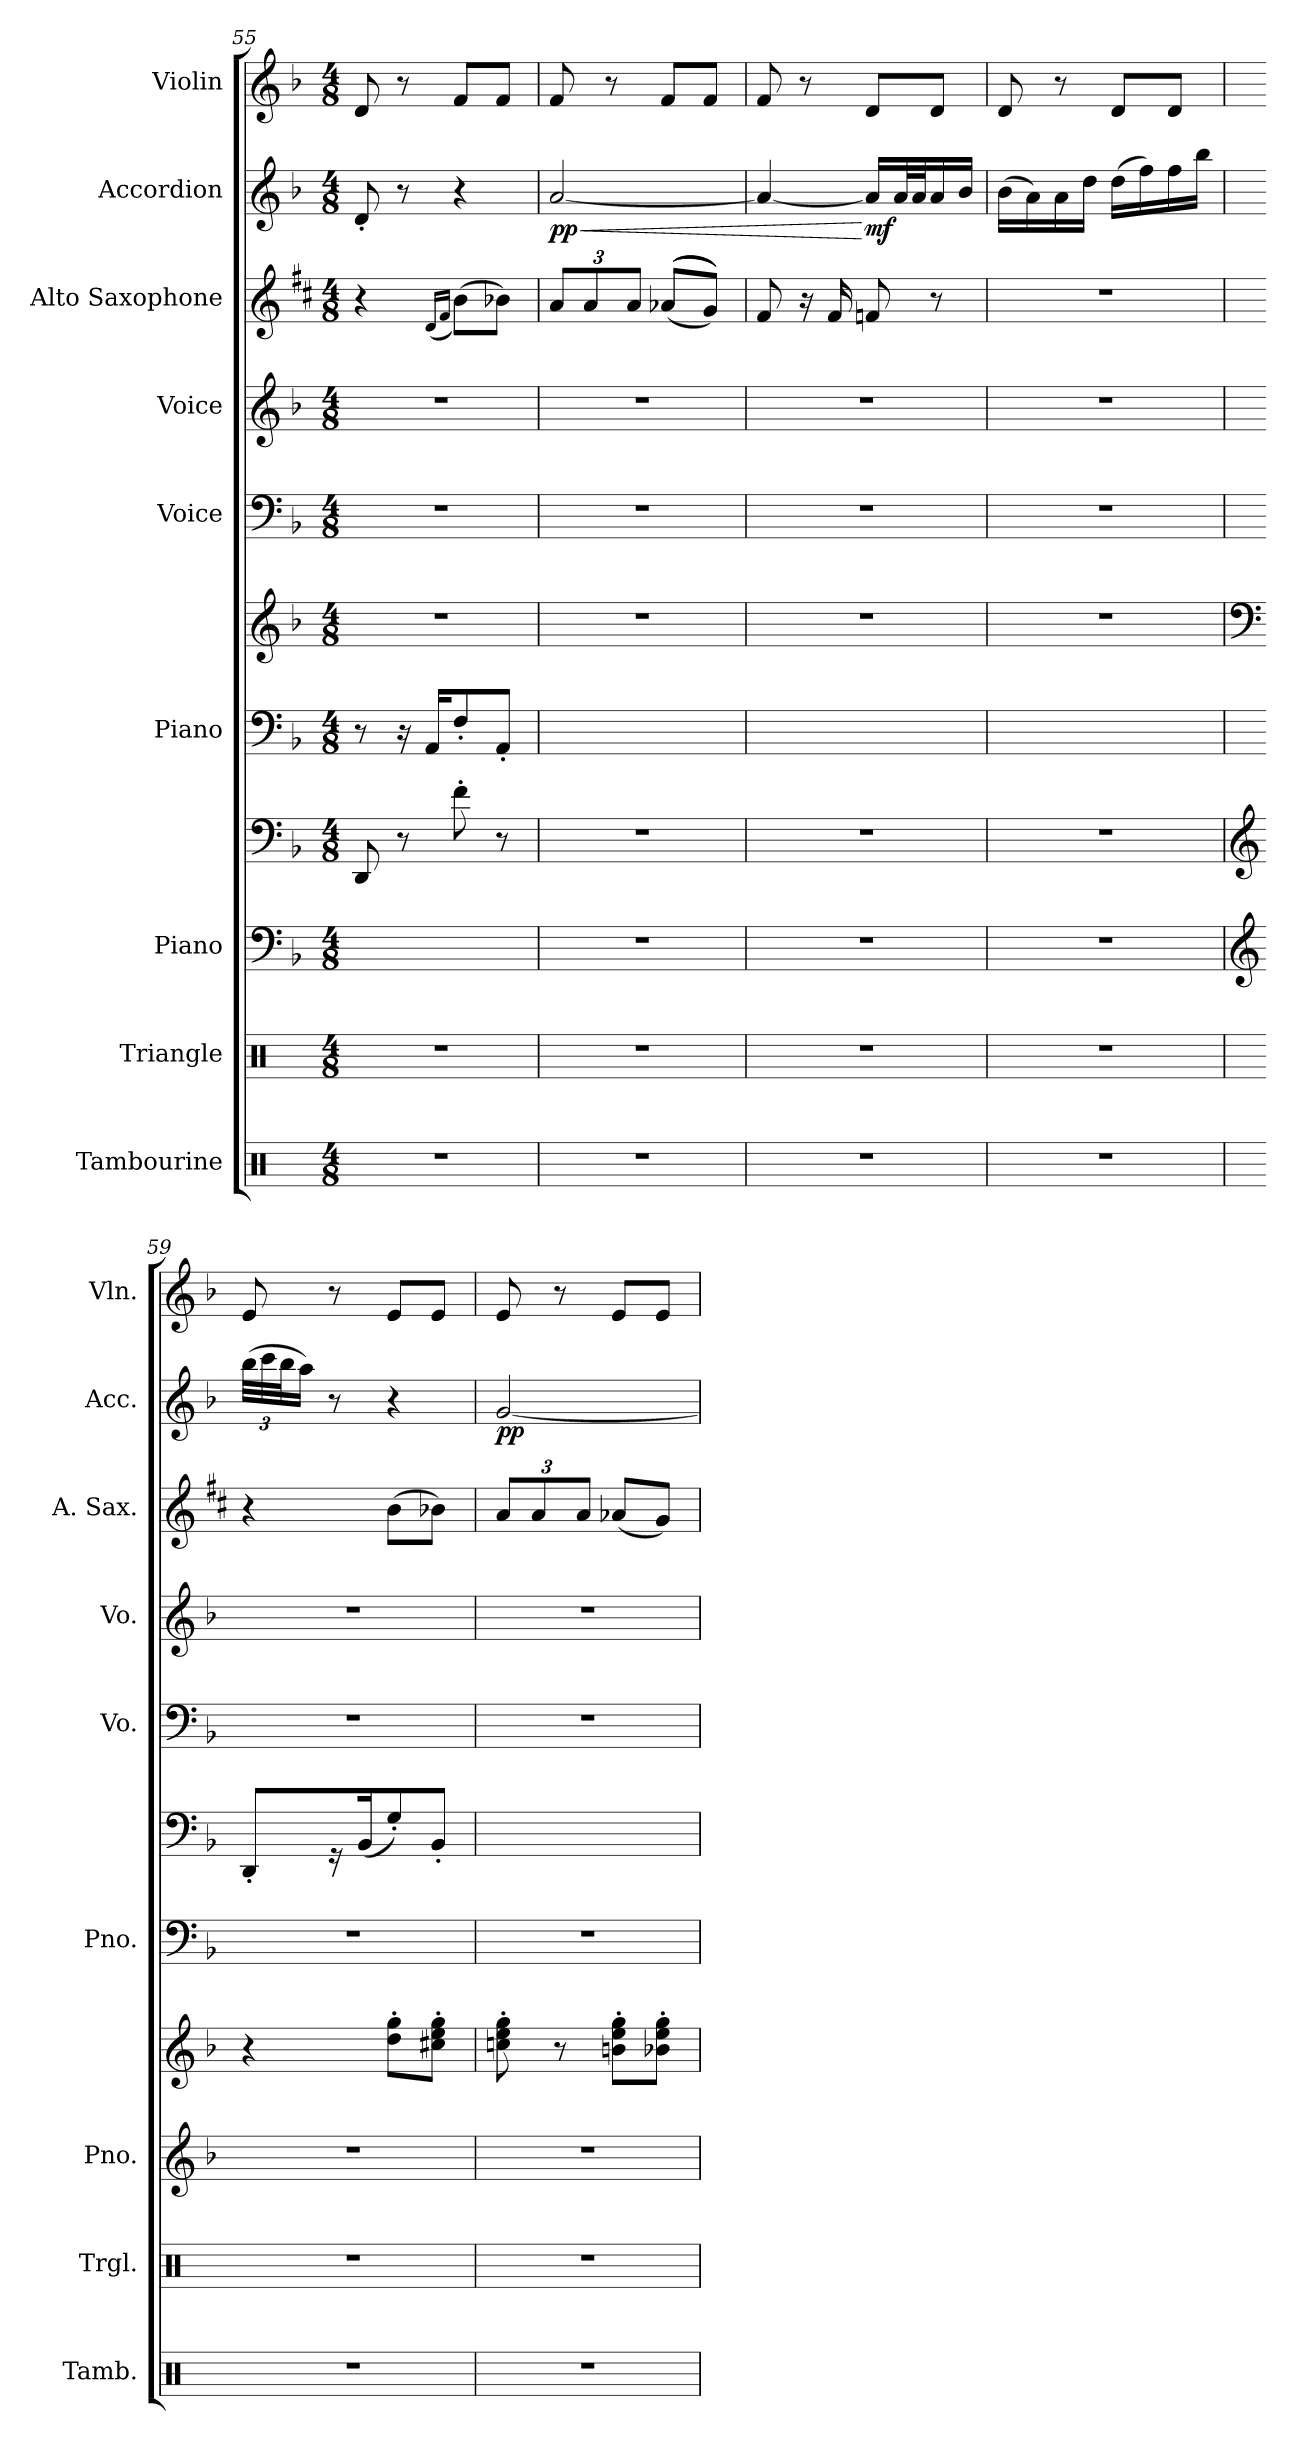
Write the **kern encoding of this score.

**kern	**kern	**kern	**kern	**kern	**kern	**kern	**kern	**kern	**kern	**dynam	**kern
*part9	*part8	*part7	*part7	*part6	*part6	*part5	*part4	*part3	*part2	*part2	*part1
*staff11	*staff10	*staff9	*staff8	*staff7	*staff6	*staff5	*staff4	*staff3	*staff2	*staff2	*staff1
*I"Tambourine	*I"Triangle	*I"Piano	*	*I"Piano	*	*I"Voice	*I"Voice	*I"Alto Saxophone	*I"Accordion	*	*I"Violin
*I'Tamb.	*I'Trgl.	*I'Pno.	*	*I'Pno.	*	*I'Vo.	*I'Vo.	*I'A. Sax.	*I'Acc.	*	*I'Vln.
!!LO:PB:g=z
*clefX	*clefX	*clefF4	*clefF4	*clefF4	*clefG2	*clefF4	*clefG2	*clefG2	*clefG2	*	*clefG2
*	*	*	*	*	*	*	*	*ITrd5c9	*	*	*
*k[]	*k[]	*k[b-]	*k[b-]	*k[b-]	*k[b-]	*k[b-]	*k[b-]	*k[b-]	*k[b-]	*	*k[b-]
*M4/8	*M4/8	*M4/8	*M4/8	*M4/8	*M4/8	*M4/8	*M4/8	*M4/8	*M4/8	*	*M4/8
=55	=55	=55	=55	=55	=55	=55	=55	=55	=55	=55	=55
2r	2r	2ryy	8DD/	8r	2r	2r	2r	4r	8d'/	.	8d/
.	.	.	8r	16r	.	.	.	.	8r	.	8r
.	.	.	.	16AA/KL	.	.	.	.	.	.	.
.	.	.	.	.	.	.	.	(16qF/LL	.	.	.
.	.	.	.	.	.	.	.	16qA/JJ	.	.	.
.	.	.	8f'\	8F'/	.	.	.	(>8d\L)	4r	.	8f/L
.	.	.	8r	8AA'/J	.	.	.	8d-X\J)	.	.	8f/J
=56	=56	=56	=56	=56	=56	=56	=56	=56	=56	=56	=56
*	*	*	*	*	*	*	*	*Xbrackettup	*	*	*
!	!	!	!	!	!	!	!	!	!	!LO:HP:b	!
!	!	!	!	!	!	!	!	!	!	!LO:DY:n=1:b	!
2r	2r	2r	2r	2ryy	2r	2r	2r	12c/L	[2a/	< pp	8f/
.	.	.	.	.	.	.	.	12c/	.	.	.
.	.	.	.	.	.	.	.	.	.	.	8r
.	.	.	.	.	.	.	.	12c/J	.	.	.
.	.	.	.	.	.	.	.	(>(>(>(>8c-X/L	.	.	8f/L
.	.	.	.	.	.	.	.	8B-/J))))	.	.	8f/J
=57	=57	=57	=57	=57	=57	=57	=57	=57	=57	=57	=57
2r	2r	2r	2r	2ryy	2r	2r	2r	8A/	4a/_	.	8f/
.	.	.	.	.	.	.	.	16r	.	.	8r
.	.	.	.	.	.	.	.	16A/	.	.	.
!	!	!	!	!	!	!	!	!	!	!LO:DY:n=1:b	!
.	.	.	.	.	.	.	.	8A-X/	16a/LL]	[ mf	8d/L
.	.	.	.	.	.	.	.	.	32a/L	.	.
.	.	.	.	.	.	.	.	.	32a/J	.	.
.	.	.	.	.	.	.	.	8r	16a/	.	8d/J
.	.	.	.	.	.	.	.	.	16b-/JJ	.	.
=58	=58	=58	=58	=58	=58	=58	=58	=58	=58	=58	=58
2r	2r	2r	2r	2ryy	2r	2r	2r	2r	(16b-\LL	.	8d/
.	.	.	.	.	.	.	.	.	16a\)	.	.
.	.	.	.	.	.	.	.	.	16a\	.	8r
.	.	.	.	.	.	.	.	.	16dd\JJ	.	.
.	.	.	.	.	.	.	.	.	(16dd\LL	.	8d/L
.	.	.	.	.	.	.	.	.	16ff\)	.	.
.	.	.	.	.	.	.	.	.	16ff\	.	8d/J
.	.	.	.	.	.	.	.	.	16bb-\JJ	.	.
!!LO:PB:g=z
=59	=59	=59	=59	=59	=59	=59	=59	=59	=59	=59	=59
*	*	*clefG2	*clefG2	*	*clefF4	*	*	*	*	*	*
*	*	*	*	*	*	*	*	*	*Xbrackettup	*	*
2r	2r	2r	4r	2r	8DD'/L	2r	2r	4r	(48bb-\LLL	.	8e/
.	.	.	.	.	.	.	.	.	48ccc\	.	.
.	.	.	.	.	.	.	.	.	48bb-\J	.	.
.	.	.	.	.	.	.	.	.	16aa\JJ)	.	.
.	.	.	.	.	16r	.	.	.	8r	.	8r
.	.	.	.	.	(16BB-/K	.	.	.	.	.	.
.	.	.	8dd\' 8gg\'L	.	8G'/)	.	.	(>8d\L	4r	.	8e/L
.	.	.	8cc#X\' 8ee\' 8gg\'J	.	8BB-'/J	.	.	8d-X\J)	.	.	8e/J
=60	=60	=60	=60	=60	=60	=60	=60	=60	=60	=60	=60
!	!	!	!	!	!	!	!	!	!	!LO:DY:b	!
2r	2r	2r	8ccn\' 8ee\' 8gg\'	2r	2ryy	2r	2r	12c/L	[2g/	pp	8e/
.	.	.	.	.	.	.	.	12c/	.	.	.
.	.	.	8r	.	.	.	.	.	.	.	8r
.	.	.	.	.	.	.	.	12c/J	.	.	.
.	.	.	8bn\' 8ee\' 8gg\'L	.	.	.	.	(>8c-X/L	.	.	8e/L
.	.	.	8b-X\' 8ee\' 8gg\'J	.	.	.	.	8B-/J)	.	.	8e/J
=	=	=	=	=	=	=	=	=	=	=	=
*-	*-	*-	*-	*-	*-	*-	*-	*-	*-	*-	*-
